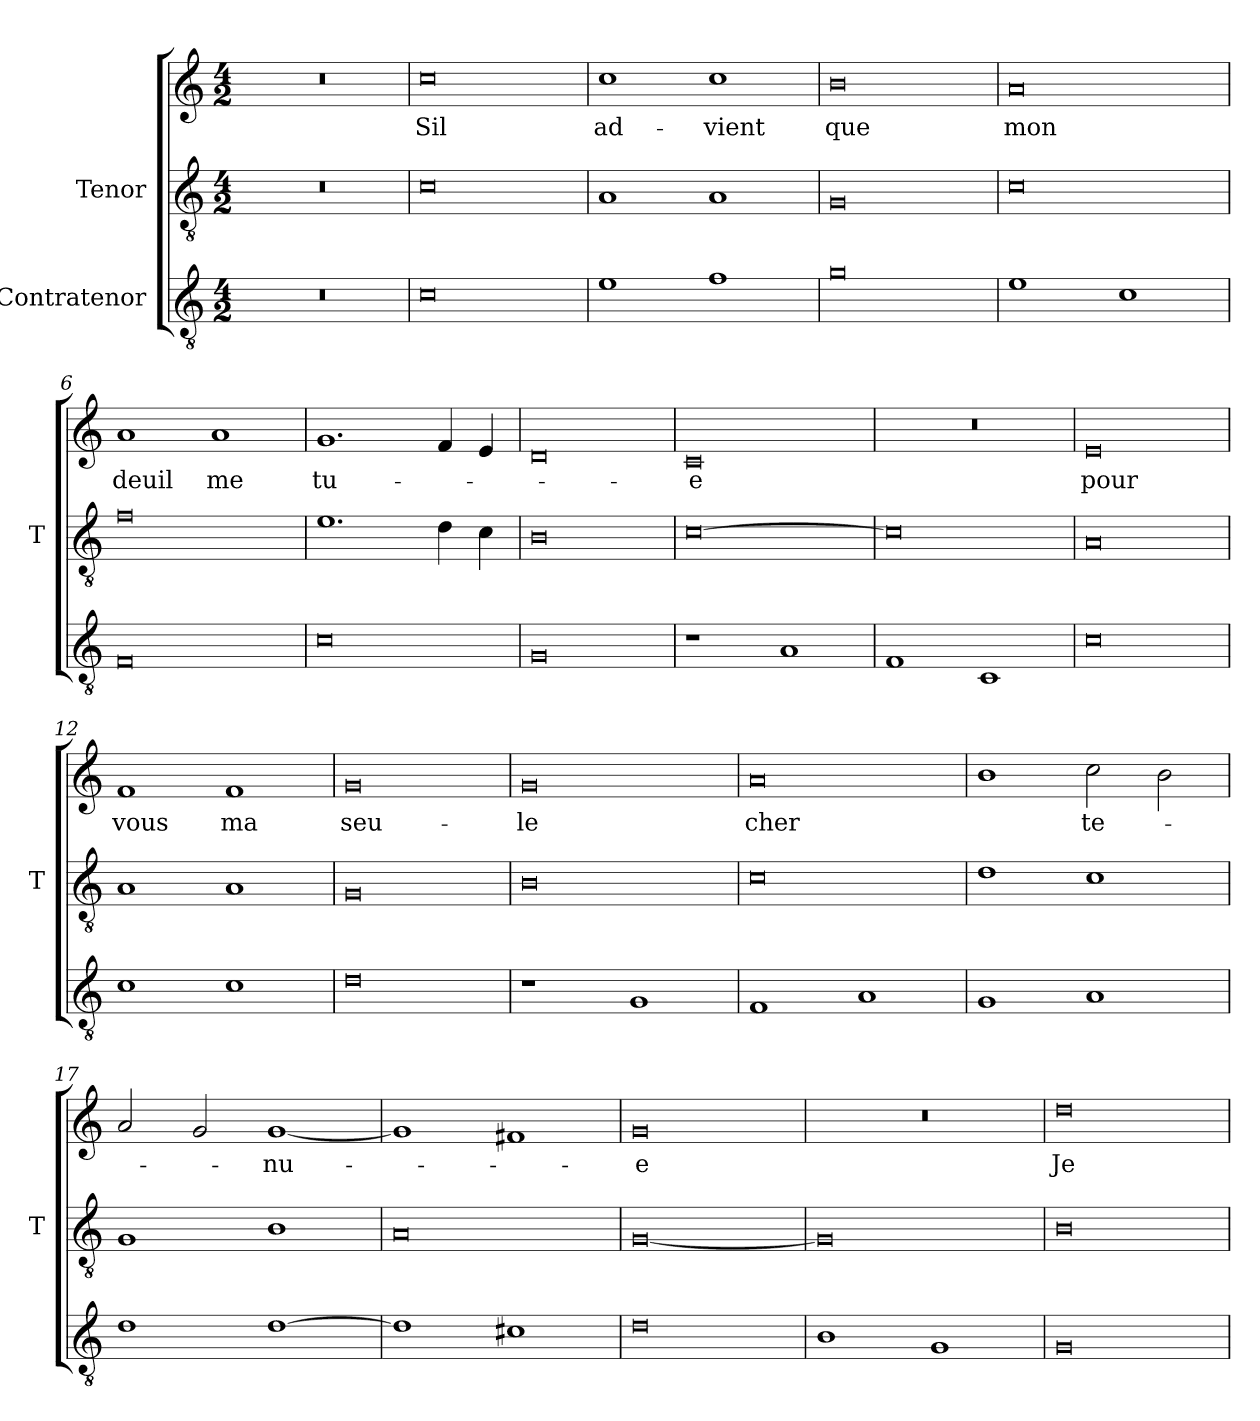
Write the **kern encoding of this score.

**kern	**kern	**kern	**text
*part3	*part2	*part1	*part1
*staff3	*staff2	*staff1	*staff1
*I"Contratenor	*I"Tenor	*	*
*	*I'T	*	*
*clefGv2	*clefGv2	*clefG2	*
*M4/2	*M4/2	*M4/2	*
=1	=1	=1	=1
0r	0r	0r	.
=2	=2	=2	=2
0c	0c	0cc	-Sil
=3	=3	=3	=3
1e	1A	1cc	ad-
1f	1A	1cc	-vient
=4	=4	=4	=4
0g	0G	0b	-que
=5	=5	=5	=5
1e	0c	0a	-mon
1c	.	.	.
=6	=6	=6	=6
0F	0f	1a	-deuil
.	.	1a	-me
=7	=7	=7	=7
0c	1.e	1.g	tu-
.	4d	4f	.
.	4c	4e	.
=8	=8	=8	=8
0G	0B	0d	.
=9	=9	=9	=9
1r	[0c	0c	-e
1A	.	.	.
=10	=10	=10	=10
1F	0c]	0r	.
1C	.	.	.
=11	=11	=11	=11
0c	0A	0e	-pour
=12	=12	=12	=12
1c	1A	1f	-vous
1c	1A	1f	-ma
=13	=13	=13	=13
0d	0G	0g	seu-
=14	=14	=14	=14
1r	0B	0g	-le
1G	.	.	.
=15	=15	=15	=15
1F	0c	0a	-cher
1A	.	.	.
=16	=16	=16	=16
1G	1d	1b	.
1A	1c	2cc	te-
.	.	2b	.
=17	=17	=17	=17
1d	1G	2a	.
.	.	2g	.
[1d	1B	[1g	-nu-
=18	=18	=18	=18
1d]	0A	1g]	.
1c#X	.	1f#X	.
=19	=19	=19	=19
0d	[0G	0g	-e
=20	=20	=20	=20
1B	0G]	0r	.
1G	.	.	.
=21	=21	=21	=21
0G	0B	0dd	-Je
=	=	=	=
*-	*-	*-	*-
